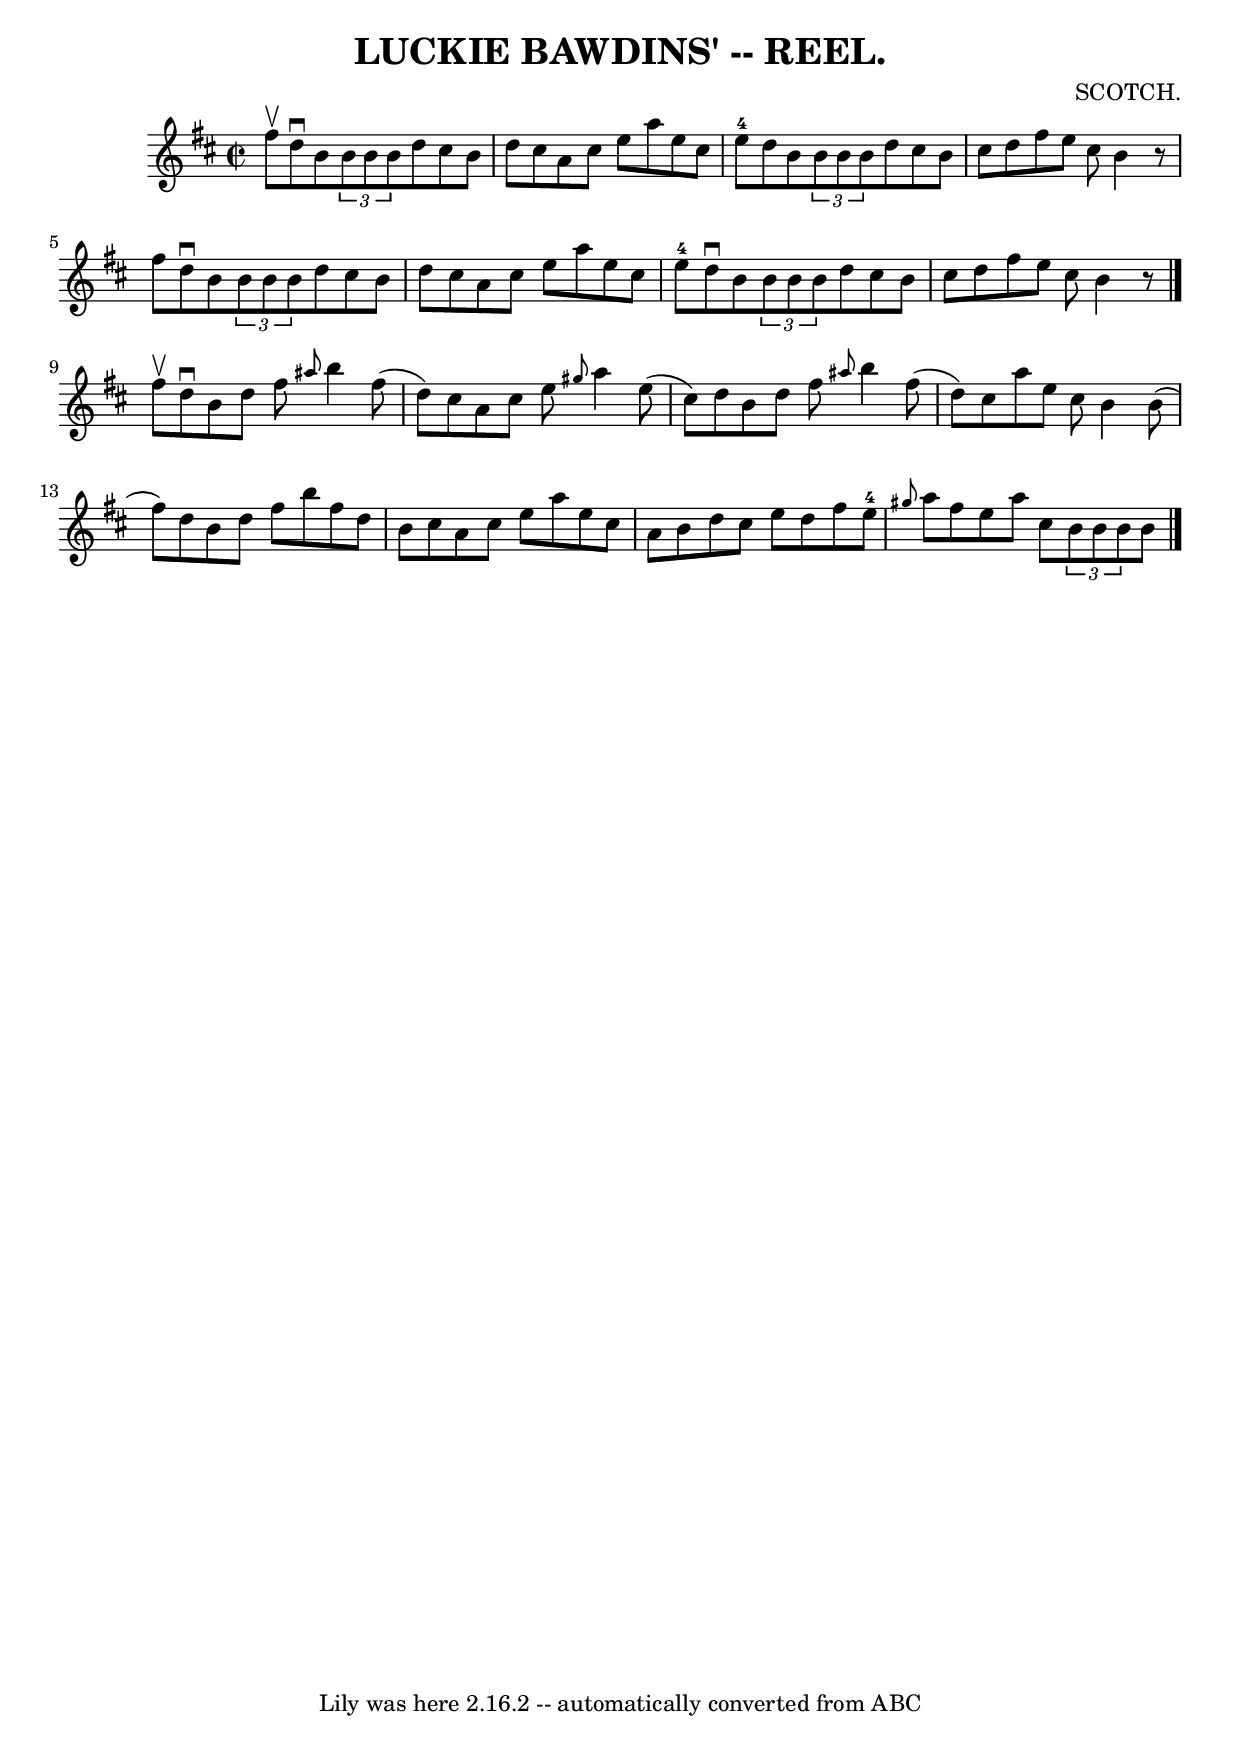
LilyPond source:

\version "2.16.2"
\include "Mammoth.ily"
\header {
  %% book = "Coles"
  composer = "SCOTCH."
  crossRefNumber = "16"
  footnotes = ""
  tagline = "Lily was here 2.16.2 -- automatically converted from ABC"
  title = "LUCKIE BAWDINS' -- REEL."

}
voicedefault =  {


  \override Staff.TimeSignature #'style = #'C
  \time 2/2 
  \key d \major
 fis''8^\upbow |
  d''8^\downbow b'8    
  \times 2/3 { b'8 b'8 b'8  
	     } d''8 cis''8 b'8 d''8  |
  
  cis''8 a'8 cis''8 e''8 a''8 e''8 cis''8 e''8-4 |
  
  d''8 b'8    \times 2/3 { b'8 b'8 b'8  
			 } d''8 cis''8 b'8    
  cis''8  |
  d''8 fis''8 e''8 cis''8 b'4    r8 fis''8  
  |
  d''8^\downbow b'8    \times 2/3 { b'8 b'8 b'8  
				  } d''8 
  cis''8 b'8 d''8  |
  cis''8 a'8 cis''8 e''8 a''8    
  e''8 cis''8 e''8-4 |
  d''8^\downbow b'8    \times 2/3 {   
    b'8 b'8 b'8  
  } d''8 cis''8 b'8 cis''8  |
  d''8    
  fis''8 e''8 cis''8 b'4    r8 \bar "|." fis''8^\upbow |
  
  d''8^\downbow b'8 d''8 fis''8  \grace { ais''8  
					} b''4 fis''8 
  (d''8) |
  cis''8 a'8 cis''8 e''8  \grace { gis''8  
				 }  
  a''4 e''8 (cis''8) |
  d''8 b'8 d''8 fis''8  
  \grace { ais''8  
	 } b''4 fis''8 (d''8) |
  cis''8 a''8   
  e''8 cis''8 b'4 b'8 (fis''8) |
  d''8 b'8 d''8   
  fis''8 b''8 fis''8 d''8 b'8  |
  cis''8 a'8 cis''8    
  e''8 a''8 e''8 cis''8 a'8  |
  b'8 d''8 cis''8 e''8 
  d''8 fis''8 e''8-4 \grace { gis''8  
			    } a''8  |
  fis''8  
  e''8 a''8 cis''8    \times 2/3 { b'8 b'8 b'8  
				 } b'8  
  \bar "|."   

}

\score{
  <<

    \context Staff="default"
    {
      \voicedefault 
      
    }

  >>
  \layout {
    
  }
  \midi {
  }

}
